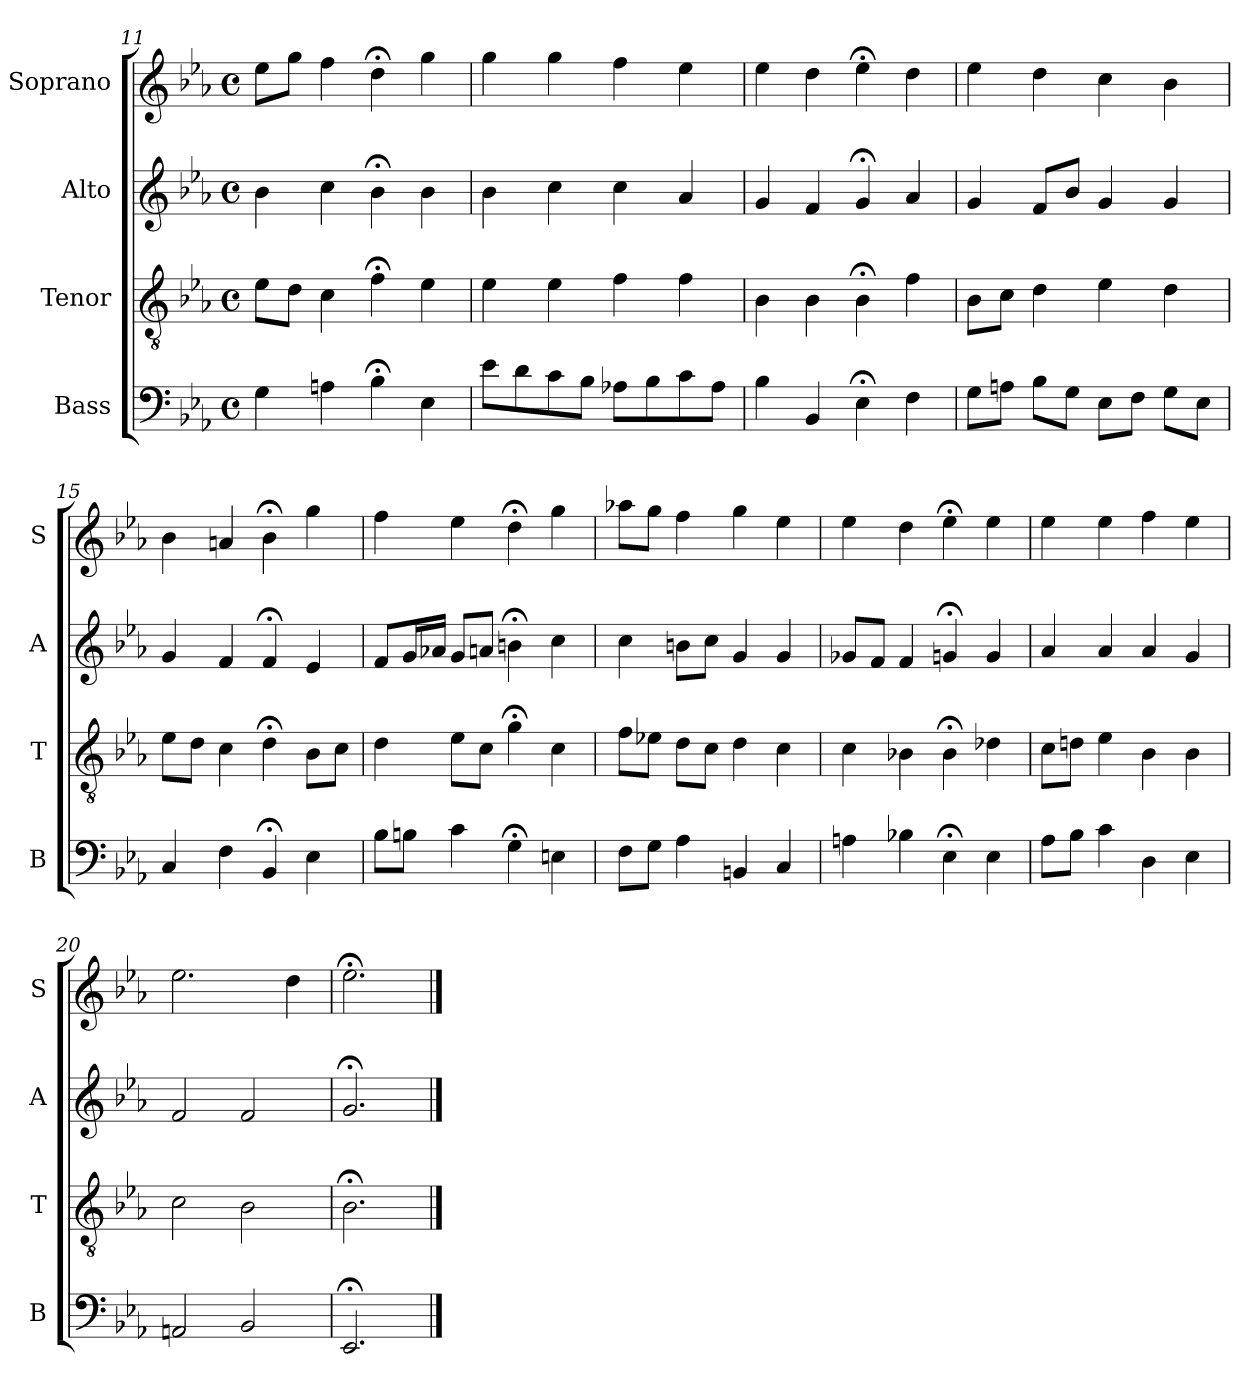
**kern	**kern	**kern	**kern
*part4	*part3	*part2	*part1
*staff4	*staff3	*staff2	*staff1
*I"Bass	*I"Tenor	*I"Alto	*I"Soprano
*I'B	*I'T	*I'A	*I'S
*clefF4	*clefGv2	*clefG2	*clefG2
*k[b-e-a-]	*k[b-e-a-]	*k[b-e-a-]	*k[b-e-a-]
*E-:	*E-:	*E-:	*E-:
*M4/4	*M4/4	*M4/4	*M4/4
*met(c)	*met(c)	*met(c)	*met(c)
=11	=11	=11	=11
4G	8e-L	4b-	8ee-L
.	8dJ	.	8ggJ
4An	4c	4cc	4ff
4B-;<	4f;<	4b-;<	4dd;<
4E-	4e-	4b-	4gg
=12	=12	=12	=12
8e-L	4e-	4b-	4gg
8d	.	.	.
8c	4e-	4cc	4gg
8B-J	.	.	.
8A-XL	4f	4cc	4ff
8B-	.	.	.
8c	4f	4a-	4ee-
8A-J	.	.	.
=13	=13	=13	=13
4B-	4B-	4g	4ee-
4BB-	4B-	4f	4dd
4E-;<	4B-;<	4g;<	4ee-;<
4Fi	4fi	4a-i	4ddi
=14	=14	=14	=14
8GL	8B-L	4g	4ee-
8AnJ	8cJ	.	.
8B-L	4d	8fL	4dd
8GJ	.	8b-J	.
8E-L	4e-	4g	4cc
8FJ	.	.	.
8GL	4d	4g	4b-
8E-J	.	.	.
=15	=15	=15	=15
4C	8e-L	4g	4b-
.	8dJ	.	.
4F	4c	4f	4an
4BB-;<	4d;<	4f;<	4b-;<
4E-	8B-L	4e-	4gg
.	8cJ	.	.
=16	=16	=16	=16
8B-L	4d	8fL	4ff
8BnJ	.	16gL	.
.	.	16a-XJJ	.
4c	8e-L	8gL	4ee-
.	8cJ	8anJ	.
4G;<	4g;<	4bn;<	4dd;<
4En	4c	4cc	4gg
=17	=17	=17	=17
8FL	8fL	4cc	8aa-XL
8GJ	8e-XJ	.	8ggJ
4A-	8dL	8bnL	4ff
.	8cJ	8ccJ	.
4BBn	4d	4g	4gg
4C	4c	4g	4ee-
=18	=18	=18	=18
4An	4c	8g-XL	4ee-
.	.	8fJ	.
4B-X	4B-X	4f	4dd
4E-;<	4B-;<	4gn;<	4ee-;<
4E-	4d-X	4g	4ee-
=19	=19	=19	=19
8A-L	8cL	4a-	4ee-
8B-J	8dnJ	.	.
4c	4e-	4a-	4ee-
4D	4B-	4a-	4ff
4E-	4B-	4g	4ee-
=20	=20	=20	=20
2AAn	2c	2f	2.ee-
2BB-	2B-	2f	.
.	.	.	4dd
=21	=21	=21	=21
2.EE-;<	2.B-;<	2.g;<	2.ee-;<
==	==	==	==
*-	*-	*-	*-
